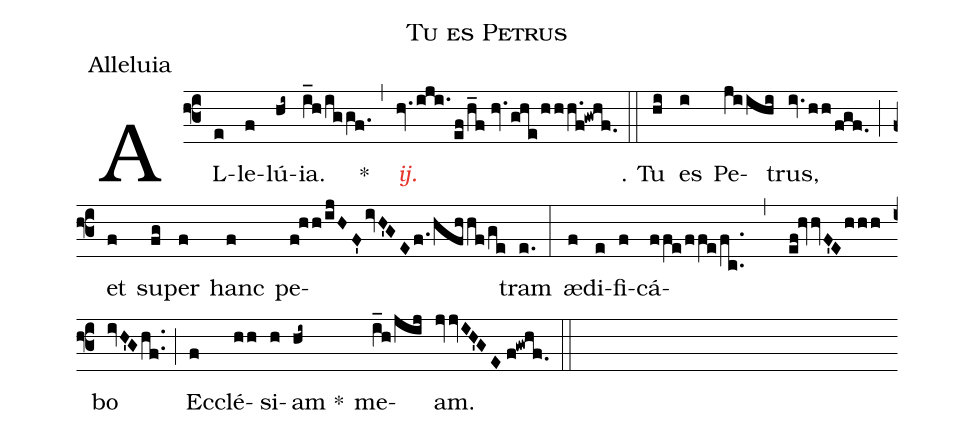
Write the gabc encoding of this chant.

name:Tu es Petrus;
office-part:Alleluia;
%%
(f3) AL(e)le(f)lú(hi~)ia.(i_h/iggf.) *(,) <i><c>ij.</c></i>(hv.iji./ef/h_f//hv.ghe/hhh.f!gwhf.) (::)

℣. Tu(hi) es(i) Pe(jiihi)trus,(iv.hh/fgf.) (;) et(f) su(fg)per(f) hanc(f) pe(f!hh/ijHF'ivH'GEf./hfhhf/ge)tram(e.) (:)

æ(f)di(e)fi(f)cá(ffe/ffe/fc.. , ef!hvvF'E/hhh)bo(ivH'Ghf..) (;) Ec(f)clé(hh)si(h)am *(hi~) me(i_h/jij)am.(jvvIH'GE//f!gwhf.) (::)
